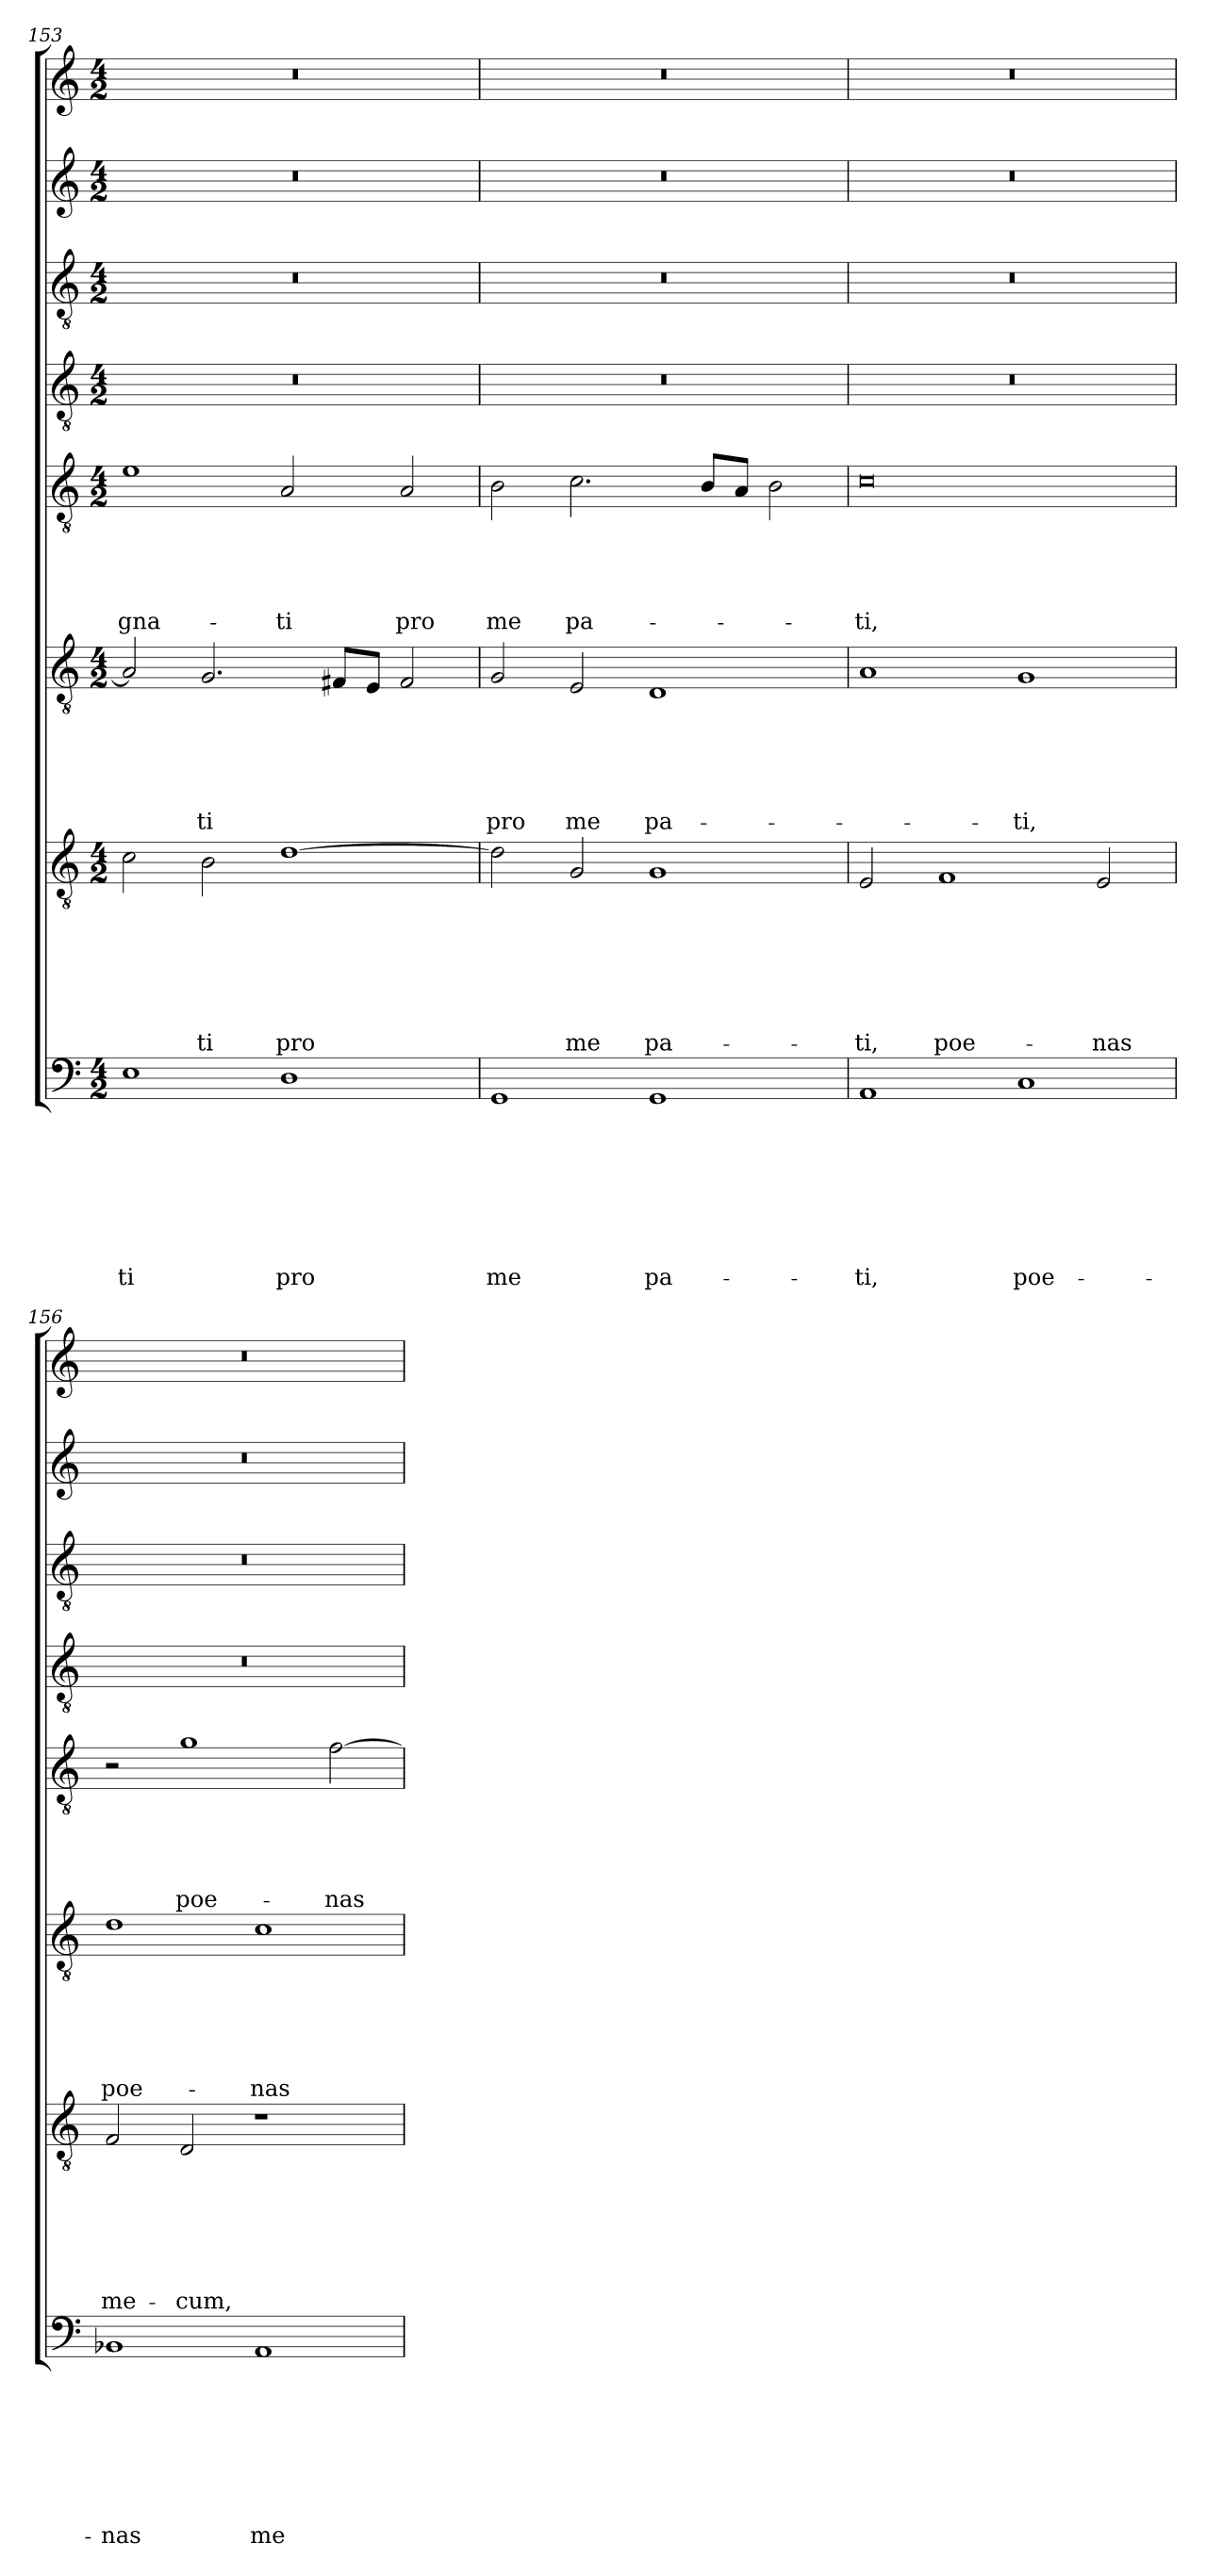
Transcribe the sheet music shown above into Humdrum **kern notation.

**kern	**text	**text	**text	**text	**text	**text	**text	**text	**kern	**text	**text	**text	**text	**text	**text	**text	**kern	**text	**text	**text	**text	**text	**text	**kern	**text	**text	**text	**text	**text	**kern	**kern	**kern	**kern
*part8	*part8	*part8	*part8	*part8	*part8	*part8	*part8	*part8	*part7	*part7	*part7	*part7	*part7	*part7	*part7	*part7	*part6	*part6	*part6	*part6	*part6	*part6	*part6	*part5	*part5	*part5	*part5	*part5	*part5	*part4	*part3	*part2	*part1
*staff8	*staff8	*staff8	*staff8	*staff8	*staff8	*staff8	*staff8	*staff8	*staff7	*staff7	*staff7	*staff7	*staff7	*staff7	*staff7	*staff7	*staff6	*staff6	*staff6	*staff6	*staff6	*staff6	*staff6	*staff5	*staff5	*staff5	*staff5	*staff5	*staff5	*staff4	*staff3	*staff2	*staff1
*clefF4	*	*	*	*	*	*	*	*	*clefGv2	*	*	*	*	*	*	*	*clefGv2	*	*	*	*	*	*	*clefGv2	*	*	*	*	*	*clefGv2	*clefGv2	*clefG2	*clefG2
*k[]	*	*	*	*	*	*	*	*	*k[]	*	*	*	*	*	*	*	*k[]	*	*	*	*	*	*	*k[]	*	*	*	*	*	*k[]	*k[]	*k[]	*k[]
*a:	*	*	*	*	*	*	*	*	*a:	*	*	*	*	*	*	*	*a:	*	*	*	*	*	*	*a:	*	*	*	*	*	*a:	*a:	*a:	*a:
*M4/2	*	*	*	*	*	*	*	*	*M4/2	*	*	*	*	*	*	*	*M4/2	*	*	*	*	*	*	*M4/2	*	*	*	*	*	*M4/2	*M4/2	*M4/2	*M4/2
=153	=153	=153	=153	=153	=153	=153	=153	=153	=153	=153	=153	=153	=153	=153	=153	=153	=153	=153	=153	=153	=153	=153	=153	=153	=153	=153	=153	=153	=153	=153	=153	=153	=153
!	!	!	!	!	!	!	!	!LO:LY:b	!	!	!	!	!	!	!	!	!	!	!	!	!	!	!	!	!	!	!	!	!LO:LY:b	!	!	!	!
1E	.	.	.	.	.	.	.	-ti	2c\	.	.	.	.	.	.	.	2A/]	.	.	.	.	.	.	1e	.	.	.	.	-gna-	0r	0r	0r	0r
!	!	!	!	!	!	!	!	!	!	!	!	!	!	!	!	!LO:LY:b	!	!	!	!	!	!	!LO:LY:b	!	!	!	!	!	!	!	!	!	!
.	.	.	.	.	.	.	.	.	2B\	.	.	.	.	.	.	-ti	2.G/	.	.	.	.	.	-ti	.	.	.	.	.	.	.	.	.	.
!	!	!	!	!	!	!	!	!LO:LY:b	!	!	!	!	!	!	!	!LO:LY:b	!	!	!	!	!	!	!	!	!	!	!	!	!LO:LY:b	!	!	!	!
1D	.	.	.	.	.	.	.	pro	[1d	.	.	.	.	.	.	pro	.	.	.	.	.	.	.	2A/	.	.	.	.	-ti	.	.	.	.
.	.	.	.	.	.	.	.	.	.	.	.	.	.	.	.	.	8F#X/L	.	.	.	.	.	.	.	.	.	.	.	.	.	.	.	.
.	.	.	.	.	.	.	.	.	.	.	.	.	.	.	.	.	8E/J	.	.	.	.	.	.	.	.	.	.	.	.	.	.	.	.
!	!	!	!	!	!	!	!	!	!	!	!	!	!	!	!	!	!	!	!	!	!	!	!	!	!	!	!	!	!LO:LY:b	!	!	!	!
.	.	.	.	.	.	.	.	.	.	.	.	.	.	.	.	.	2F#/	.	.	.	.	.	.	2A/	.	.	.	.	pro	.	.	.	.
!!LO:LB:g=z
=154	=154	=154	=154	=154	=154	=154	=154	=154	=154	=154	=154	=154	=154	=154	=154	=154	=154	=154	=154	=154	=154	=154	=154	=154	=154	=154	=154	=154	=154	=154	=154	=154	=154
!	!	!	!	!	!	!	!	!LO:LY:b	!	!	!	!	!	!	!	!	!	!	!	!	!	!	!LO:LY:b	!	!	!	!	!	!LO:LY:b	!	!	!	!
1GG	.	.	.	.	.	.	.	me	2d\]	.	.	.	.	.	.	.	2G/	.	.	.	.	.	pro	2B\	.	.	.	.	me	0r	0r	0r	0r
!	!	!	!	!	!	!	!	!	!	!	!	!	!	!	!	!LO:LY:b	!	!	!	!	!	!	!LO:LY:b	!	!	!	!	!	!LO:LY:b	!	!	!	!
.	.	.	.	.	.	.	.	.	2G/	.	.	.	.	.	.	me	2E/	.	.	.	.	.	me	2.c\	.	.	.	.	pa-	.	.	.	.
!	!	!	!	!	!	!	!	!LO:LY:b	!	!	!	!	!	!	!	!LO:LY:b	!	!	!	!	!	!	!LO:LY:b	!	!	!	!	!	!	!	!	!	!
1GG	.	.	.	.	.	.	.	pa-	1G	.	.	.	.	.	.	pa-	1D	.	.	.	.	.	pa-	.	.	.	.	.	.	.	.	.	.
.	.	.	.	.	.	.	.	.	.	.	.	.	.	.	.	.	.	.	.	.	.	.	.	8B/L	.	.	.	.	.	.	.	.	.
.	.	.	.	.	.	.	.	.	.	.	.	.	.	.	.	.	.	.	.	.	.	.	.	8A/J	.	.	.	.	.	.	.	.	.
.	.	.	.	.	.	.	.	.	.	.	.	.	.	.	.	.	.	.	.	.	.	.	.	2B\	.	.	.	.	.	.	.	.	.
=155	=155	=155	=155	=155	=155	=155	=155	=155	=155	=155	=155	=155	=155	=155	=155	=155	=155	=155	=155	=155	=155	=155	=155	=155	=155	=155	=155	=155	=155	=155	=155	=155	=155
!	!	!	!	!	!	!	!	!LO:LY:b	!	!	!	!	!	!	!	!LO:LY:b	!	!	!	!	!	!	!	!	!	!	!	!	!LO:LY:b	!	!	!	!
1AA	.	.	.	.	.	.	.	-ti,	2E/	.	.	.	.	.	.	-ti,	1A	.	.	.	.	.	.	0c	.	.	.	.	-ti,	0r	0r	0r	0r
!	!	!	!	!	!	!	!	!	!	!	!	!	!	!	!	!LO:LY:b	!	!	!	!	!	!	!	!	!	!	!	!	!	!	!	!	!
.	.	.	.	.	.	.	.	.	1F	.	.	.	.	.	.	poe-	.	.	.	.	.	.	.	.	.	.	.	.	.	.	.	.	.
!	!	!	!	!	!	!	!	!LO:LY:b	!	!	!	!	!	!	!	!	!	!	!	!	!	!	!LO:LY:b	!	!	!	!	!	!	!	!	!	!
1C	.	.	.	.	.	.	.	poe-	.	.	.	.	.	.	.	.	1G	.	.	.	.	.	-ti,	.	.	.	.	.	.	.	.	.	.
!	!	!	!	!	!	!	!	!	!	!	!	!	!	!	!	!LO:LY:b	!	!	!	!	!	!	!	!	!	!	!	!	!	!	!	!	!
.	.	.	.	.	.	.	.	.	2E/	.	.	.	.	.	.	-nas	.	.	.	.	.	.	.	.	.	.	.	.	.	.	.	.	.
=156	=156	=156	=156	=156	=156	=156	=156	=156	=156	=156	=156	=156	=156	=156	=156	=156	=156	=156	=156	=156	=156	=156	=156	=156	=156	=156	=156	=156	=156	=156	=156	=156	=156
!	!	!	!	!	!	!	!	!LO:LY:b	!	!	!	!	!	!	!	!LO:LY:b	!	!	!	!	!	!	!LO:LY:b	!	!	!	!	!	!	!	!	!	!
1BB-X	.	.	.	.	.	.	.	-nas	2F/	.	.	.	.	.	.	me-	1d	.	.	.	.	.	poe-	2r	.	.	.	.	.	0r	0r	0r	0r
!	!	!	!	!	!	!	!	!	!	!	!	!	!	!	!	!LO:LY:b	!	!	!	!	!	!	!	!	!	!	!	!	!LO:LY:b	!	!	!	!
.	.	.	.	.	.	.	.	.	2D/	.	.	.	.	.	.	-cum,	.	.	.	.	.	.	.	1g	.	.	.	.	poe-	.	.	.	.
!	!	!	!	!	!	!	!	!LO:LY:b	!	!	!	!	!	!	!	!	!	!	!	!	!	!	!LO:LY:b	!	!	!	!	!	!	!	!	!	!
1AA	.	.	.	.	.	.	.	me-	1r	.	.	.	.	.	.	.	1c	.	.	.	.	.	-nas	.	.	.	.	.	.	.	.	.	.
!	!	!	!	!	!	!	!	!	!	!	!	!	!	!	!	!	!	!	!	!	!	!	!	!	!	!	!	!	!LO:LY:b	!	!	!	!
.	.	.	.	.	.	.	.	.	.	.	.	.	.	.	.	.	.	.	.	.	.	.	.	[2f\	.	.	.	.	-nas	.	.	.	.
=	=	=	=	=	=	=	=	=	=	=	=	=	=	=	=	=	=	=	=	=	=	=	=	=	=	=	=	=	=	=	=	=	=
*-	*-	*-	*-	*-	*-	*-	*-	*-	*-	*-	*-	*-	*-	*-	*-	*-	*-	*-	*-	*-	*-	*-	*-	*-	*-	*-	*-	*-	*-	*-	*-	*-	*-
